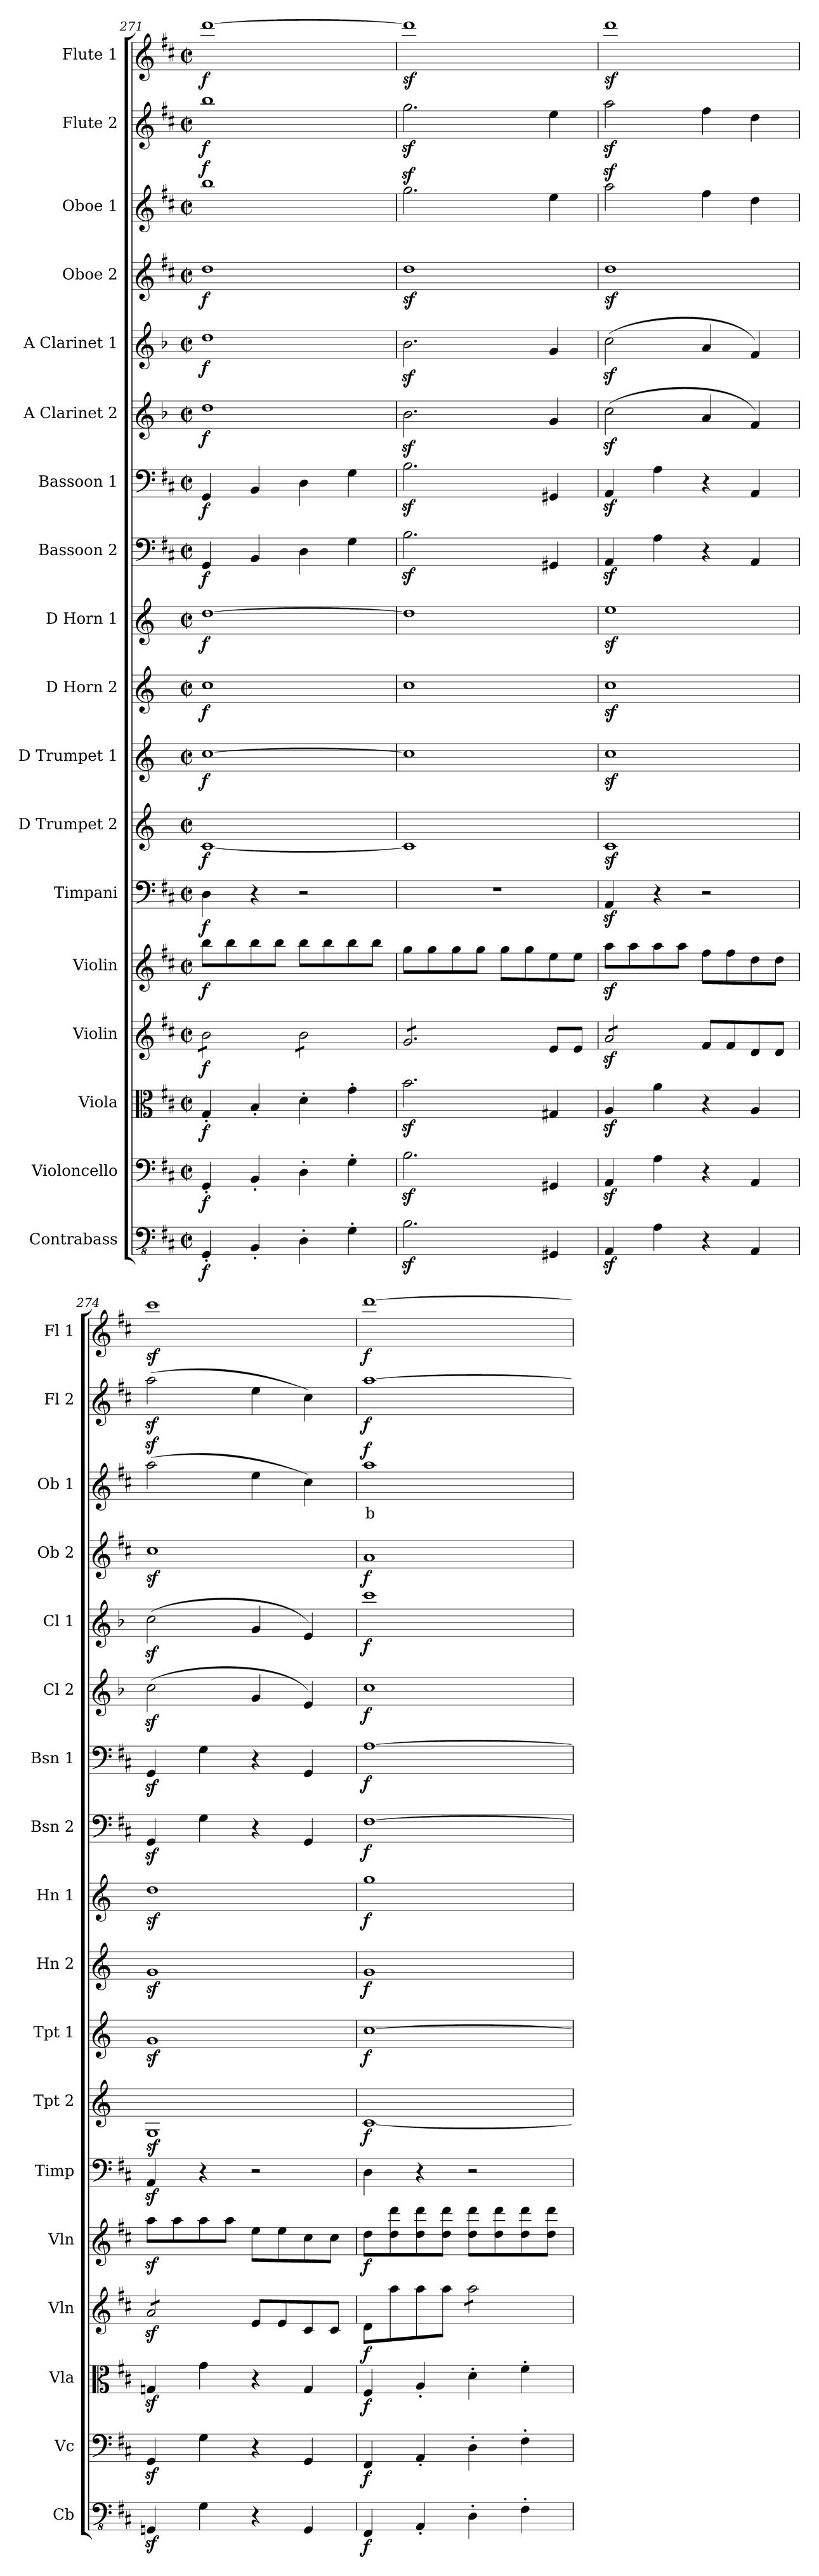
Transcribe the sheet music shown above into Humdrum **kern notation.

**kern	**dynam	**kern	**dynam	**kern	**dynam	**kern	**dynam	**kern	**dynam	**kern	**dynam	**kern	**dynam	**kern	**dynam	**kern	**dynam	**kern	**dynam	**kern	**dynam	**kern	**dynam	**kern	**dynam	**kern	**dynam	**kern	**dynam	**kern	**text	**dynam	**kern	**dynam	**kern	**dynam
*part18	*part18	*part17	*part17	*part16	*part16	*part15	*part15	*part14	*part14	*part13	*part13	*part12	*part12	*part11	*part11	*part10	*part10	*part9	*part9	*part8	*part8	*part7	*part7	*part6	*part6	*part5	*part5	*part4	*part4	*part3	*part3	*part3	*part2	*part2	*part1	*part1
*staff18	*staff18	*staff17	*staff17	*staff16	*staff16	*staff15	*staff15	*staff14	*staff14	*staff13	*staff13	*staff12	*staff12	*staff11	*staff11	*staff10	*staff10	*staff9	*staff9	*staff8	*staff8	*staff7	*staff7	*staff6	*staff6	*staff5	*staff5	*staff4	*staff4	*staff3	*staff3	*staff3	*staff2	*staff2	*staff1	*staff1
*I"Contrabass	*	*I"Violoncello	*	*I"Viola	*	*I"Violin	*	*I"Violin	*	*I"Timpani	*	*I"D Trumpet 2	*	*I"D Trumpet 1	*	*I"D Horn 2	*	*I"D Horn 1	*	*I"Bassoon 2	*	*I"Bassoon 1	*	*I"A Clarinet 2	*	*I"A Clarinet 1	*	*I"Oboe 2	*	*I"Oboe 1	*	*	*I"Flute 2	*	*I"Flute 1	*
*I'Cb	*	*I'Vc	*	*I'Vla	*	*I'Vln	*	*I'Vln	*	*I'Timp	*	*I'Tpt 2	*	*I'Tpt 1	*	*I'Hn 2	*	*I'Hn 1	*	*I'Bsn 2	*	*I'Bsn 1	*	*I'Cl 2	*	*I'Cl 1	*	*I'Ob 2	*	*I'Ob 1	*	*	*I'Fl 2	*	*I'Fl 1	*
*clefFv4	*	*clefF4	*	*clefC3	*	*clefG2	*	*clefG2	*	*clefF4	*	*clefG2	*	*clefG2	*	*clefG2	*	*clefG2	*	*clefF4	*	*clefF4	*	*clefG2	*	*clefG2	*	*clefG2	*	*clefG2	*	*	*clefG2	*	*clefG2	*
*	*	*	*	*	*	*	*	*	*	*	*	*ITrd-1c-2	*	*ITrd-1c-2	*	*ITrd6c10	*	*ITrd6c10	*	*	*	*	*	*ITrd2c3	*	*ITrd2c3	*	*	*	*	*	*	*	*	*	*
*k[f#c#]	*	*k[f#c#]	*	*k[f#c#]	*	*k[f#c#]	*	*k[f#c#]	*	*k[f#c#]	*	*k[f#c#]	*	*k[f#c#]	*	*k[f#c#]	*	*k[f#c#]	*	*k[f#c#]	*	*k[f#c#]	*	*k[f#c#]	*	*k[f#c#]	*	*k[f#c#]	*	*k[f#c#]	*	*	*k[f#c#]	*	*k[f#c#]	*
*M2/2	*	*M2/2	*	*M2/2	*	*M2/2	*	*M2/2	*	*M2/2	*	*M2/2	*	*M2/2	*	*M2/2	*	*M2/2	*	*M2/2	*	*M2/2	*	*M2/2	*	*M2/2	*	*M2/2	*	*M2/2	*	*	*M2/2	*	*M2/2	*
*met(c|)	*	*met(c|)	*	*met(c|)	*	*met(c|)	*	*met(c|)	*	*met(c|)	*	*met(c|)	*	*met(c|)	*	*met(c|)	*	*met(c|)	*	*met(c|)	*	*met(c|)	*	*met(c|)	*	*met(c|)	*	*met(c|)	*	*met(c|)	*	*	*met(c|)	*	*met(c|)	*
=271	=271	=271	=271	=271	=271	=271	=271	=271	=271	=271	=271	=271	=271	=271	=271	=271	=271	=271	=271	=271	=271	=271	=271	=271	=271	=271	=271	=271	=271	=271	=271	=271	=271	=271	=271	=271
!	!LO:DY:b	!	!LO:DY:b	!	!LO:DY:b	!	!LO:DY:b	!	!LO:DY:b	!	!LO:DY:b	!	!LO:DY:b	!	!LO:DY:b	!	!LO:DY:b	!	!LO:DY:b	!	!LO:DY:b	!	!LO:DY:b	!	!LO:DY:b	!	!LO:DY:b	!	!LO:DY:b	!	!	!LO:DY:b	!	!LO:DY:b	!	!LO:DY:b
*	*	*	*	*	*	*tremolo	*	*	*	*	*	*	*	*	*	*	*	*	*	*	*	*	*	*	*	*	*	*	*	*	*	*	*	*	*	*
4GGG'/	f	4GG'/	f	4G'/	f	8b\L	f	8bb\L	f	4D\	f	[1d	f	[1dd	f	1d	f	[1e	f	4GG/	f	4GG/	f	1b	f	1b	f	1dd	f	1bb	.	f	1bb	f	[1ddd	f
.	.	.	.	.	.	8b\	.	8bb\	.	.	.	.	.	.	.	.	.	.	.	.	.	.	.	.	.	.	.	.	.	.	.	.	.	.	.	.
4BBB'/	.	4BB'/	.	4B'/	.	8b\	.	8bb\	.	4r	.	.	.	.	.	.	.	.	.	4BB/	.	4BB/	.	.	.	.	.	.	.	.	.	.	.	.	.	.
.	.	.	.	.	.	8b\J	.	8bb\J	.	.	.	.	.	.	.	.	.	.	.	.	.	.	.	.	.	.	.	.	.	.	.	.	.	.	.	.
4DD'\	.	4D'\	.	4d'\	.	8b\L	.	8bb\L	.	2r	.	.	.	.	.	.	.	.	.	4D\	.	4D\	.	.	.	.	.	.	.	.	.	.	.	.	.	.
.	.	.	.	.	.	8b\	.	8bb\	.	.	.	.	.	.	.	.	.	.	.	.	.	.	.	.	.	.	.	.	.	.	.	.	.	.	.	.
4GG'\	.	4G'\	.	4g'\	.	8b\	.	8bb\	.	.	.	.	.	.	.	.	.	.	.	4G\	.	4G\	.	.	.	.	.	.	.	.	.	.	.	.	.	.
.	.	.	.	.	.	8b\J	.	8bb\J	.	.	.	.	.	.	.	.	.	.	.	.	.	.	.	.	.	.	.	.	.	.	.	.	.	.	.	.
=272	=272	=272	=272	=272	=272	=272	=272	=272	=272	=272	=272	=272	=272	=272	=272	=272	=272	=272	=272	=272	=272	=272	=272	=272	=272	=272	=272	=272	=272	=272	=272	=272	=272	=272	=272	=272
2.BBz<\	.	2.Bz<\	.	2.bz<\	.	8g/L	.	8gg\L	.	1r	.	1d]	.	1dd]	.	1d	.	1e]	.	2.Bz<\	.	2.Bz<\	.	2.gz<\	.	2.gz<\	.	1ddz<	.	2.ggz<\	.	.	2.ggz<\	.	1dddz<]	.
.	.	.	.	.	.	8g/	.	8gg\	.	.	.	.	.	.	.	.	.	.	.	.	.	.	.	.	.	.	.	.	.	.	.	.	.	.	.	.
.	.	.	.	.	.	8g/	.	8gg\	.	.	.	.	.	.	.	.	.	.	.	.	.	.	.	.	.	.	.	.	.	.	.	.	.	.	.	.
.	.	.	.	.	.	8g/	.	8gg\J	.	.	.	.	.	.	.	.	.	.	.	.	.	.	.	.	.	.	.	.	.	.	.	.	.	.	.	.
.	.	.	.	.	.	8g/	.	8gg\L	.	.	.	.	.	.	.	.	.	.	.	.	.	.	.	.	.	.	.	.	.	.	.	.	.	.	.	.
.	.	.	.	.	.	8g/J	.	8gg\	.	.	.	.	.	.	.	.	.	.	.	.	.	.	.	.	.	.	.	.	.	.	.	.	.	.	.	.
*	*	*	*	*	*	*Xtremolo	*	*	*	*	*	*	*	*	*	*	*	*	*	*	*	*	*	*	*	*	*	*	*	*	*	*	*	*	*	*
4GGG#X/	.	4GG#X/	.	4G#X/	.	8e/L	.	8ee\	.	.	.	.	.	.	.	.	.	.	.	4GG#X/	.	4GG#X/	.	4e/	.	4e/	.	.	.	4ee\	.	.	4ee\	.	.	.
.	.	.	.	.	.	8e/J	.	8ee\J	.	.	.	.	.	.	.	.	.	.	.	.	.	.	.	.	.	.	.	.	.	.	.	.	.	.	.	.
=273	=273	=273	=273	=273	=273	=273	=273	=273	=273	=273	=273	=273	=273	=273	=273	=273	=273	=273	=273	=273	=273	=273	=273	=273	=273	=273	=273	=273	=273	=273	=273	=273	=273	=273	=273	=273
*	*	*	*	*	*	*tremolo	*	*	*	*	*	*	*	*	*	*	*	*	*	*	*	*	*	*	*	*	*	*	*	*	*	*	*	*	*	*
4AAAz</	.	4AAz</	.	4Az</	.	8az</L	.	8aaz<\L	.	4AAz</	.	1dz<	.	1ddz<	.	1dz<	.	1f#z<	.	4AAz</	.	4AAz</	.	(>2az<\	.	(>2az<\	.	1ddz<	.	2aaz<\	.	.	2aaz<\	.	1dddz<	.
.	.	.	.	.	.	8az</	.	8aa\	.	.	.	.	.	.	.	.	.	.	.	.	.	.	.	.	.	.	.	.	.	.	.	.	.	.	.	.
4AA\	.	4A\	.	4a\	.	8az</	.	8aa\	.	4r	.	.	.	.	.	.	.	.	.	4A\	.	4A\	.	.	.	.	.	.	.	.	.	.	.	.	.	.
.	.	.	.	.	.	8az</J	.	8aa\J	.	.	.	.	.	.	.	.	.	.	.	.	.	.	.	.	.	.	.	.	.	.	.	.	.	.	.	.
*	*	*	*	*	*	*Xtremolo	*	*	*	*	*	*	*	*	*	*	*	*	*	*	*	*	*	*	*	*	*	*	*	*	*	*	*	*	*	*
4r	.	4r	.	4r	.	8f#/L	.	8ff#\L	.	2r	.	.	.	.	.	.	.	.	.	4r	.	4r	.	4f#/	.	4f#/	.	.	.	4ff#\	.	.	4ff#\	.	.	.
.	.	.	.	.	.	8f#/	.	8ff#\	.	.	.	.	.	.	.	.	.	.	.	.	.	.	.	.	.	.	.	.	.	.	.	.	.	.	.	.
4AAA/	.	4AA/	.	4A/	.	8d/	.	8dd\	.	.	.	.	.	.	.	.	.	.	.	4AA/	.	4AA/	.	4d/)	.	4d/)	.	.	.	4dd\	.	.	4dd\	.	.	.
.	.	.	.	.	.	8d/J	.	8dd\J	.	.	.	.	.	.	.	.	.	.	.	.	.	.	.	.	.	.	.	.	.	.	.	.	.	.	.	.
=274	=274	=274	=274	=274	=274	=274	=274	=274	=274	=274	=274	=274	=274	=274	=274	=274	=274	=274	=274	=274	=274	=274	=274	=274	=274	=274	=274	=274	=274	=274	=274	=274	=274	=274	=274	=274
*	*	*	*	*	*	*tremolo	*	*	*	*	*	*	*	*	*	*	*	*	*	*	*	*	*	*	*	*	*	*	*	*	*	*	*	*	*	*
4GGGnz</	.	4GGz</	.	4Gnz</	.	8az</L	.	8aaz<\L	.	4AAz</	.	1Az<	.	1az<	.	1Az<	.	1ez<	.	4GGz</	.	4GGz</	.	(>2az<\	.	(>2az<\	.	1cc#z<	.	(>2aaz<\	.	.	(>2aaz<\	.	1ccc#z<	.
.	.	.	.	.	.	8az</	.	8aa\	.	.	.	.	.	.	.	.	.	.	.	.	.	.	.	.	.	.	.	.	.	.	.	.	.	.	.	.
4GG\	.	4G\	.	4g\	.	8az</	.	8aa\	.	4r	.	.	.	.	.	.	.	.	.	4G\	.	4G\	.	.	.	.	.	.	.	.	.	.	.	.	.	.
.	.	.	.	.	.	8az</J	.	8aa\J	.	.	.	.	.	.	.	.	.	.	.	.	.	.	.	.	.	.	.	.	.	.	.	.	.	.	.	.
*	*	*	*	*	*	*Xtremolo	*	*	*	*	*	*	*	*	*	*	*	*	*	*	*	*	*	*	*	*	*	*	*	*	*	*	*	*	*	*
4r	.	4r	.	4r	.	8e/L	.	8ee\L	.	2r	.	.	.	.	.	.	.	.	.	4r	.	4r	.	4e/	.	4e/	.	.	.	4ee\	.	.	4ee\	.	.	.
.	.	.	.	.	.	8e/	.	8ee\	.	.	.	.	.	.	.	.	.	.	.	.	.	.	.	.	.	.	.	.	.	.	.	.	.	.	.	.
4GGG/	.	4GG/	.	4G/	.	8c#/	.	8cc#\	.	.	.	.	.	.	.	.	.	.	.	4GG/	.	4GG/	.	4c#/)	.	4c#/)	.	.	.	4cc#\)	.	.	4cc#\)	.	.	.
.	.	.	.	.	.	8c#/J	.	8cc#\J	.	.	.	.	.	.	.	.	.	.	.	.	.	.	.	.	.	.	.	.	.	.	.	.	.	.	.	.
=275	=275	=275	=275	=275	=275	=275	=275	=275	=275	=275	=275	=275	=275	=275	=275	=275	=275	=275	=275	=275	=275	=275	=275	=275	=275	=275	=275	=275	=275	=275	=275	=275	=275	=275	=275	=275
!	!LO:DY:b	!	!LO:DY:b	!	!LO:DY:b	!	!LO:DY:b	!	!LO:DY:b	!	!	!	!LO:DY:b	!	!LO:DY:b	!	!LO:DY:b	!	!LO:DY:b	!	!LO:DY:b	!	!LO:DY:b	!	!LO:DY:b	!	!LO:DY:b	!	!LO:DY:b	!	!LO:LY:b:color=#FF0000	!LO:DY:b	!	!LO:DY:b	!	!LO:DY:b
4FFF#/	f	4FF#/	f	4F#/	f	8d\L	f	8dd\L	f	4D\	.	[1d	f	[1dd	f	1A	f	1a	f	[1F#	f	[1A	f	1a	f	1aa	f	1a	f	1aa	b	f	[1aa	f	[1ddd	f
.	.	.	.	.	.	8aa\	.	8dd\ 8ddd\	.	.	.	.	.	.	.	.	.	.	.	.	.	.	.	.	.	.	.	.	.	.	.	.	.	.	.	.
4AAA'/	.	4AA'/	.	4A'/	.	8aa\	.	8dd\ 8ddd\	.	4r	.	.	.	.	.	.	.	.	.	.	.	.	.	.	.	.	.	.	.	.	.	.	.	.	.	.
.	.	.	.	.	.	8aa\J	.	8dd\ 8ddd\J	.	.	.	.	.	.	.	.	.	.	.	.	.	.	.	.	.	.	.	.	.	.	.	.	.	.	.	.
*	*	*	*	*	*	*tremolo	*	*	*	*	*	*	*	*	*	*	*	*	*	*	*	*	*	*	*	*	*	*	*	*	*	*	*	*	*	*
4DD'\	.	4D'\	.	4d'\	.	8aa\L	.	8dd\ 8ddd\L	.	2r	.	.	.	.	.	.	.	.	.	.	.	.	.	.	.	.	.	.	.	.	.	.	.	.	.	.
.	.	.	.	.	.	8aa\	.	8dd\ 8ddd\	.	.	.	.	.	.	.	.	.	.	.	.	.	.	.	.	.	.	.	.	.	.	.	.	.	.	.	.
4FF#'\	.	4F#'\	.	4f#'\	.	8aa\	.	8dd\ 8ddd\	.	.	.	.	.	.	.	.	.	.	.	.	.	.	.	.	.	.	.	.	.	.	.	.	.	.	.	.
.	.	.	.	.	.	8aa\J	.	8dd\ 8ddd\J	.	.	.	.	.	.	.	.	.	.	.	.	.	.	.	.	.	.	.	.	.	.	.	.	.	.	.	.
*	*	*	*	*	*	*Xtremolo	*	*	*	*	*	*	*	*	*	*	*	*	*	*	*	*	*	*	*	*	*	*	*	*	*	*	*	*	*	*
=	=	=	=	=	=	=	=	=	=	=	=	=	=	=	=	=	=	=	=	=	=	=	=	=	=	=	=	=	=	=	=	=	=	=	=	=
*-	*-	*-	*-	*-	*-	*-	*-	*-	*-	*-	*-	*-	*-	*-	*-	*-	*-	*-	*-	*-	*-	*-	*-	*-	*-	*-	*-	*-	*-	*-	*-	*-	*-	*-	*-	*-
